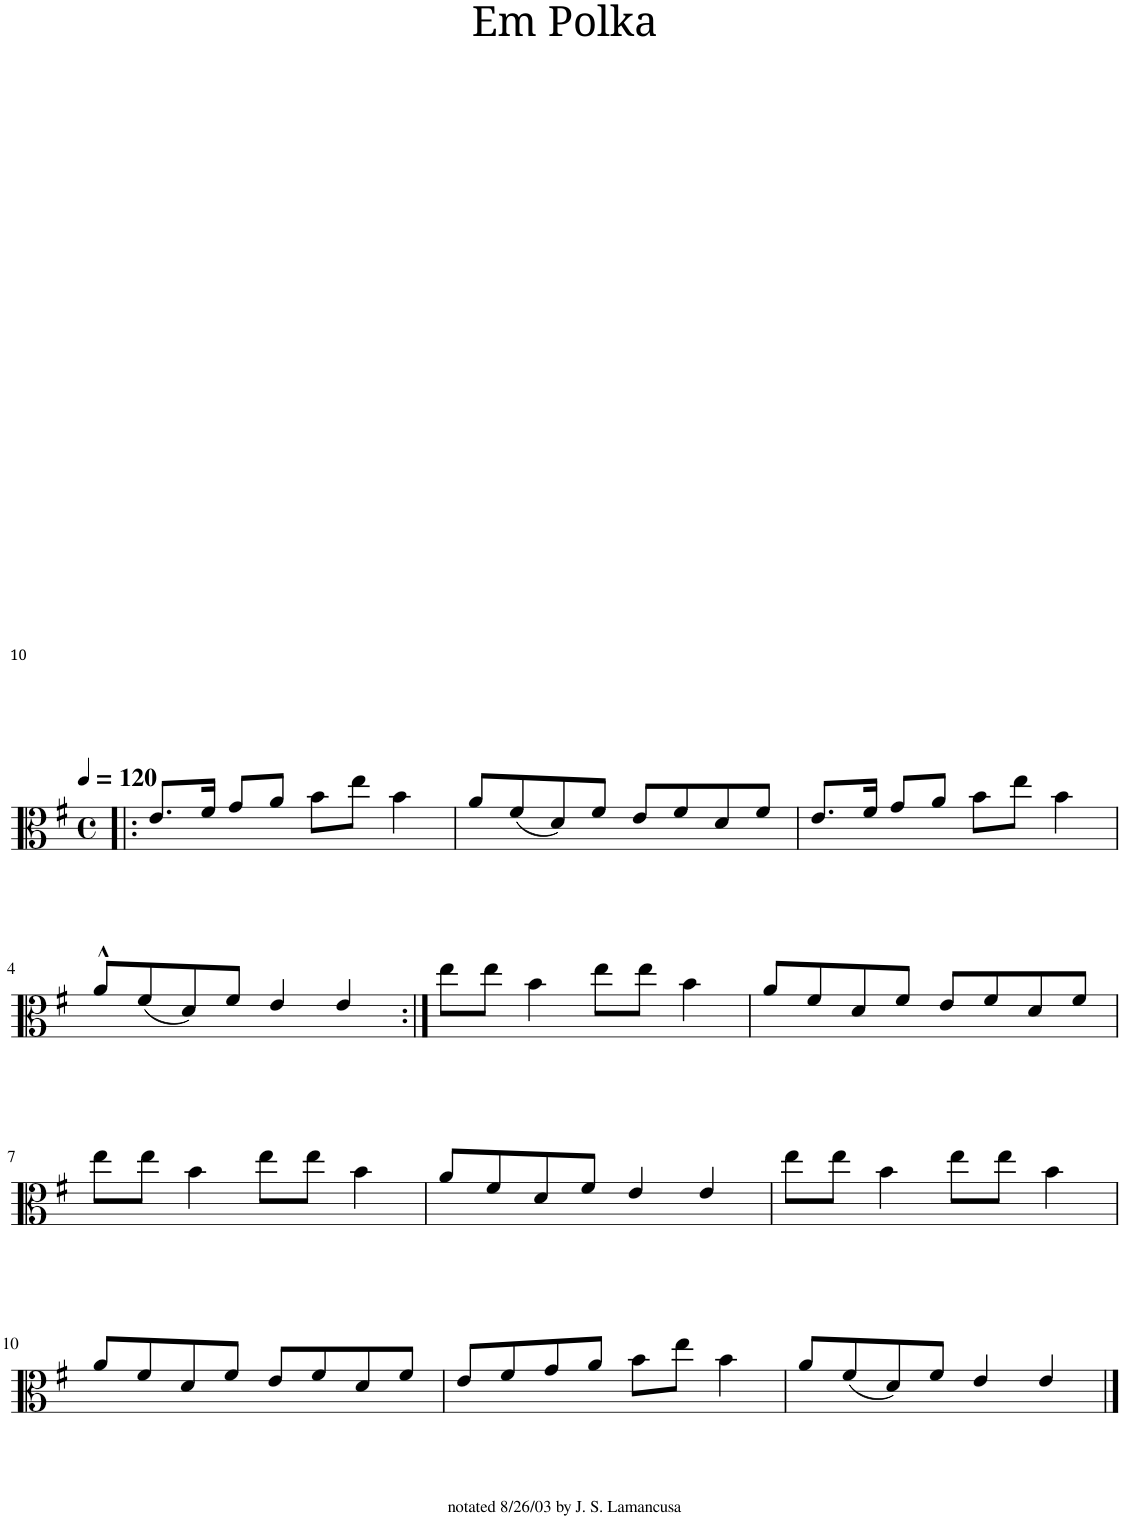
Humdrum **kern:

**kern
*part1
*staff1
*clefC3
*k[f#]
*M4/4
*met(c)
*MM120
=1!|:
8.e/L
16f#/Jk
8g/L
8a/J
8b\L
8ee\J
4b\
=2
8a/L
(8f#/
8d/)
8f#/J
8e/L
8f#/
8d/
8f#/J
=3
8.e/L
16f#/Jk
8g/L
8a/J
8b\L
8ee\J
4b\
!!LO:LB:g=z
=4
8a^^/L
(8f#/
8d/)
8f#/J
4e/
4e/
=5:|!
8ee\L
8ee\J
4b\
8ee\L
8ee\J
4b\
=6
8a/L
8f#/
8d/
8f#/J
8e/L
8f#/
8d/
8f#/J
!!LO:LB:g=z
=7
8ee\L
8ee\J
4b\
8ee\L
8ee\J
4b\
=8
8a/L
8f#/
8d/
8f#/J
4e/
4e/
=9
8ee\L
8ee\J
4b\
8ee\L
8ee\J
4b\
!!LO:LB:g=z
=10
8a/L
8f#/
8d/
8f#/J
8e/L
8f#/
8d/
8f#/J
=11
8e/L
8f#/
8g/
8a/J
8b\L
8ee\J
4b\
=12
8a/L
(8f#/
8d/)
8f#/J
4e/
4e/
==
*-
